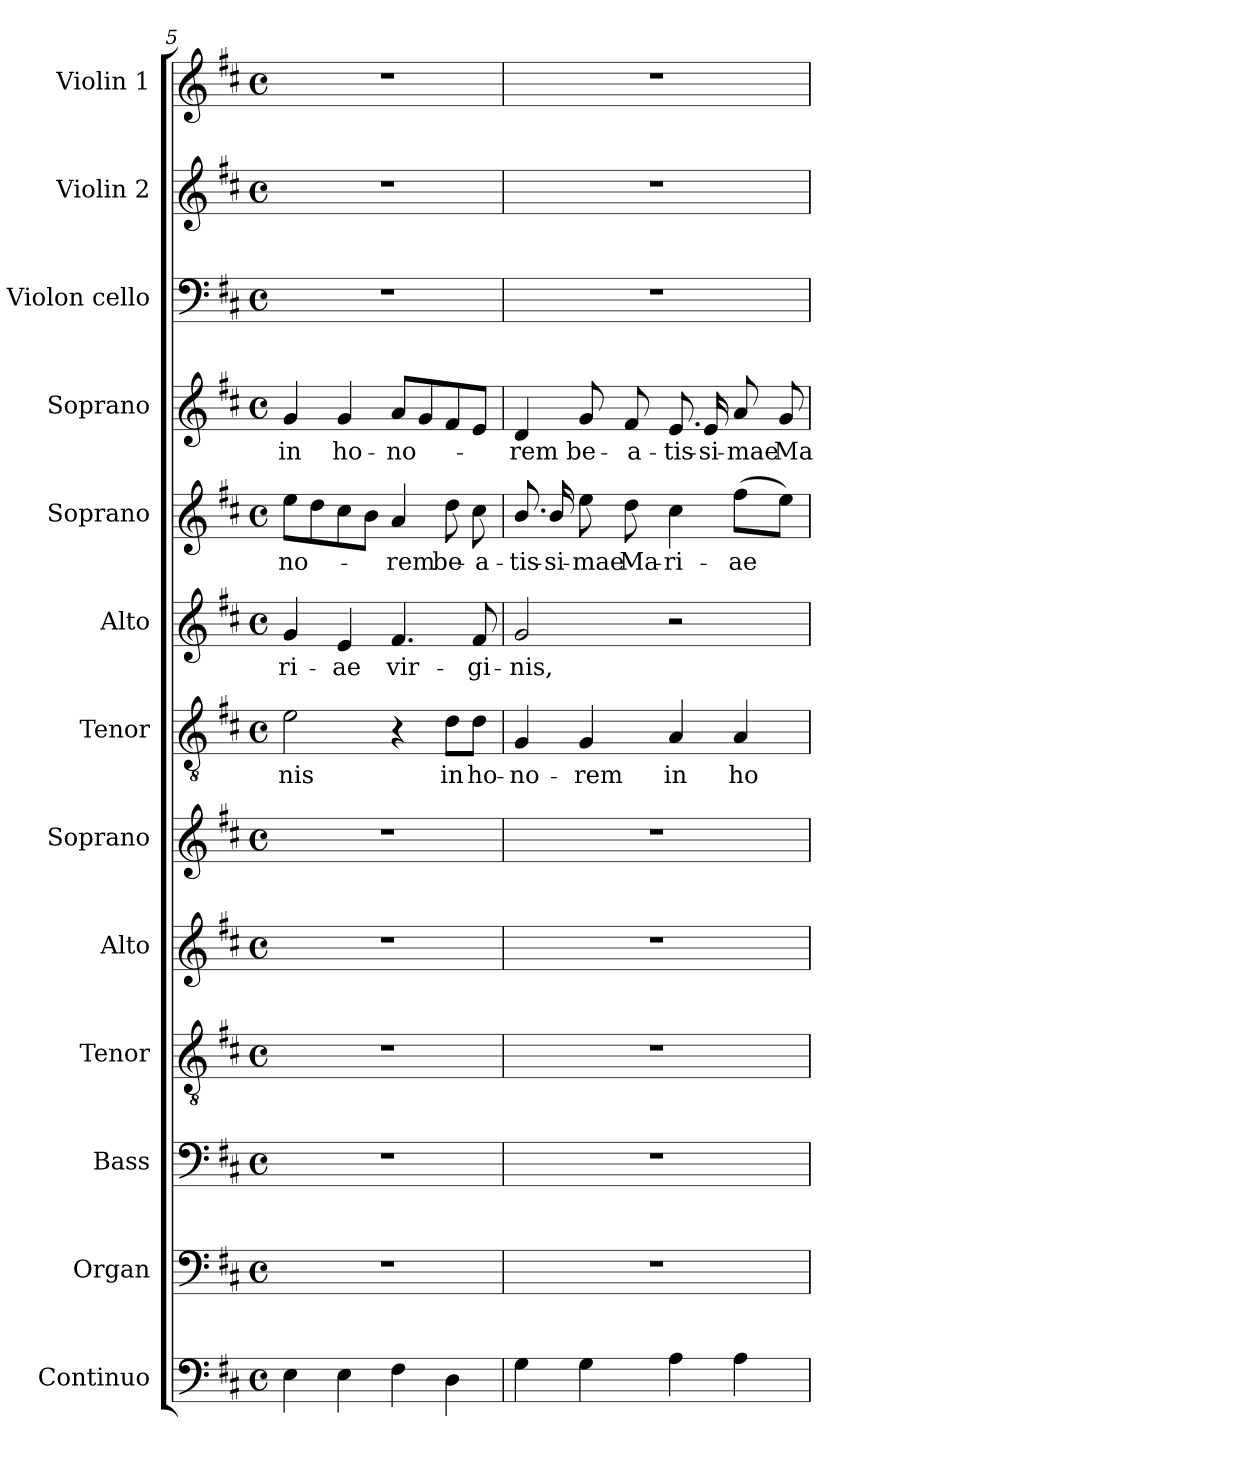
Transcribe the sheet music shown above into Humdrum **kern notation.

**kern	**kern	**kern	**kern	**kern	**kern	**kern	**text	**kern	**text	**kern	**text	**kern	**text	**kern	**kern	**kern
*part13	*part12	*part11	*part10	*part9	*part8	*part7	*part7	*part6	*part6	*part5	*part5	*part4	*part4	*part3	*part2	*part1
*staff13	*staff12	*staff11	*staff10	*staff9	*staff8	*staff7	*staff7	*staff6	*staff6	*staff5	*staff5	*staff4	*staff4	*staff3	*staff2	*staff1
*I"Continuo	*I"Organ	*I"Bass	*I"Tenor	*I"Alto	*I"Soprano	*I"Tenor	*	*I"Alto	*	*I"Soprano	*	*I"Soprano	*	*I"Violon cello	*I"Violin 2	*I"Violin 1
*I'Cont.	*I'Org.	*I'B.	*I'T.	*I'A.	*I'S.	*I'T.	*	*I'A.	*	*I'S.	*	*I'S.	*	*I'Vc.	*I'Vln. 2	*I'Vln. 1
!!LO:PB:g=z
*clefF4	*clefF4	*clefF4	*clefGv2	*clefG2	*clefG2	*clefGv2	*	*clefG2	*	*clefG2	*	*clefG2	*	*clefF4	*clefG2	*clefG2
*	*	*	*ITrd7c12	*	*	*ITrd7c12	*	*	*	*	*	*	*	*	*	*
*k[f#c#]	*k[f#c#]	*k[f#c#]	*k[f#c#]	*k[f#c#]	*k[f#c#]	*k[f#c#]	*	*k[f#c#]	*	*k[f#c#]	*	*k[f#c#]	*	*k[f#c#]	*k[f#c#]	*k[f#c#]
*D:	*D:	*D:	*D:	*D:	*D:	*D:	*	*D:	*	*D:	*	*D:	*	*D:	*D:	*D:
*M4/4	*M4/4	*M4/4	*M4/4	*M4/4	*M4/4	*M4/4	*	*M4/4	*	*M4/4	*	*M4/4	*	*M4/4	*M4/4	*M4/4
*met(c)	*met(c)	*met(c)	*met(c)	*met(c)	*met(c)	*met(c)	*	*met(c)	*	*met(c)	*	*met(c)	*	*met(c)	*met(c)	*met(c)
=5	=5	=5	=5	=5	=5	=5	=5	=5	=5	=5	=5	=5	=5	=5	=5	=5
!	!	!	!	!	!	!	!LO:LY:b:color=#000000	!	!	!	!	!	!	!	!	!
!	!	!	!	!	!	!	!	!	!LO:LY:b:color=#000000	!	!	!	!	!	!	!
!	!	!	!	!	!	!	!	!	!	!	!LO:LY:b:color=#000000	!	!	!	!	!
!	!	!	!	!	!	!	!	!	!	!	!	!	!LO:LY:b:color=#000000	!	!	!
4Ei\	1r	1r	1r	1r	1r	2Ei\	-nis	4gi/	-ri-	8eei\L	-no-	4gi/	in	1r	1r	1r
.	.	.	.	.	.	.	.	.	.	8ddi\	.	.	.	.	.	.
!	!	!	!	!	!	!	!	!	!LO:LY:b:color=#000000	!	!	!	!	!	!	!
!	!	!	!	!	!	!	!	!	!	!	!	!	!LO:LY:b:color=#000000	!	!	!
4Ei\	.	.	.	.	.	.	.	4ei/	-ae	8cc#i\	.	4gi/	ho-	.	.	.
.	.	.	.	.	.	.	.	.	.	8bi\J	.	.	.	.	.	.
!	!	!	!	!	!	!	!	!	!LO:LY:b:color=#000000	!	!	!	!	!	!	!
!	!	!	!	!	!	!	!	!	!	!	!LO:LY:b:color=#000000	!	!	!	!	!
!	!	!	!	!	!	!	!	!	!	!	!	!	!LO:LY:b:color=#000000	!	!	!
4F#i\	.	.	.	.	.	4r	.	4.f#i/	vir-	4ai/	-rem	8ai/L	-no-	.	.	.
.	.	.	.	.	.	.	.	.	.	.	.	8gi/	.	.	.	.
!	!	!	!	!	!	!	!LO:LY:b:color=#000000	!	!	!	!	!	!	!	!	!
!	!	!	!	!	!	!	!	!	!	!	!LO:LY:b:color=#000000	!	!	!	!	!
4Di\	.	.	.	.	.	8Di\L	in	.	.	8ddi\	be-	8f#i/	.	.	.	.
!	!	!	!	!	!	!	!LO:LY:b:color=#000000	!	!	!	!	!	!	!	!	!
!	!	!	!	!	!	!	!	!	!LO:LY:b:color=#000000	!	!	!	!	!	!	!
!	!	!	!	!	!	!	!	!	!	!	!LO:LY:b:color=#000000	!	!	!	!	!
.	.	.	.	.	.	8Di\J	ho-	8f#i/	-gi-	8cc#i\	-a-	8ei/J	.	.	.	.
=6	=6	=6	=6	=6	=6	=6	=6	=6	=6	=6	=6	=6	=6	=6	=6	=6
!	!	!	!	!	!	!	!LO:LY:b:color=#000000	!	!	!	!	!	!	!	!	!
!	!	!	!	!	!	!	!	!	!LO:LY:b:color=#000000	!	!	!	!	!	!	!
!	!	!	!	!	!	!	!	!	!	!	!LO:LY:b:color=#000000	!	!	!	!	!
!	!	!	!	!	!	!	!	!	!	!	!	!	!LO:LY:b:color=#000000	!	!	!
4Gi\	1r	1r	1r	1r	1r	4GGi/	-no-	2gi/	-nis,	8.bi/	-tis-	4di/	-rem	1r	1r	1r
!	!	!	!	!	!	!	!	!	!	!	!LO:LY:b:color=#000000	!	!	!	!	!
.	.	.	.	.	.	.	.	.	.	16bi/	-si-	.	.	.	.	.
!	!	!	!	!	!	!	!LO:LY:b:color=#000000	!	!	!	!	!	!	!	!	!
!	!	!	!	!	!	!	!	!	!	!	!LO:LY:b:color=#000000	!	!	!	!	!
!	!	!	!	!	!	!	!	!	!	!	!	!	!LO:LY:b:color=#000000	!	!	!
4Gi\	.	.	.	.	.	4GGi/	-rem	.	.	8eei\	-mae	8gi/	be-	.	.	.
!	!	!	!	!	!	!	!	!	!	!	!LO:LY:b:color=#000000	!	!	!	!	!
!	!	!	!	!	!	!	!	!	!	!	!	!	!LO:LY:b:color=#000000	!	!	!
.	.	.	.	.	.	.	.	.	.	8ddi\	Ma-	8f#i/	-a-	.	.	.
!	!	!	!	!	!	!	!LO:LY:b:color=#000000	!	!	!	!	!	!	!	!	!
!	!	!	!	!	!	!	!	!	!	!	!LO:LY:b:color=#000000	!	!	!	!	!
!	!	!	!	!	!	!	!	!	!	!	!	!	!LO:LY:b:color=#000000	!	!	!
4Ai\	.	.	.	.	.	4AAi/	in	2r	.	4cc#i\	-ri-	8.ei/	-tis-	.	.	.
!	!	!	!	!	!	!	!	!	!	!	!	!	!LO:LY:b:color=#000000	!	!	!
.	.	.	.	.	.	.	.	.	.	.	.	16ei/	-si-	.	.	.
!	!	!	!	!	!	!	!LO:LY:b:color=#000000	!	!	!	!	!	!	!	!	!
!	!	!	!	!	!	!	!	!	!	!	!LO:LY:b:color=#000000	!	!	!	!	!
!	!	!	!	!	!	!	!	!	!	!	!	!	!LO:LY:b:color=#000000	!	!	!
4Ai\	.	.	.	.	.	4AAi/	ho-	.	.	(8ff#i\L	-ae	8ai/	-mae	.	.	.
!	!	!	!	!	!	!	!	!	!	!	!	!	!LO:LY:b:color=#000000	!	!	!
.	.	.	.	.	.	.	.	.	.	8eei\J)	.	8gi/	Ma-	.	.	.
=	=	=	=	=	=	=	=	=	=	=	=	=	=	=	=	=
*-	*-	*-	*-	*-	*-	*-	*-	*-	*-	*-	*-	*-	*-	*-	*-	*-
